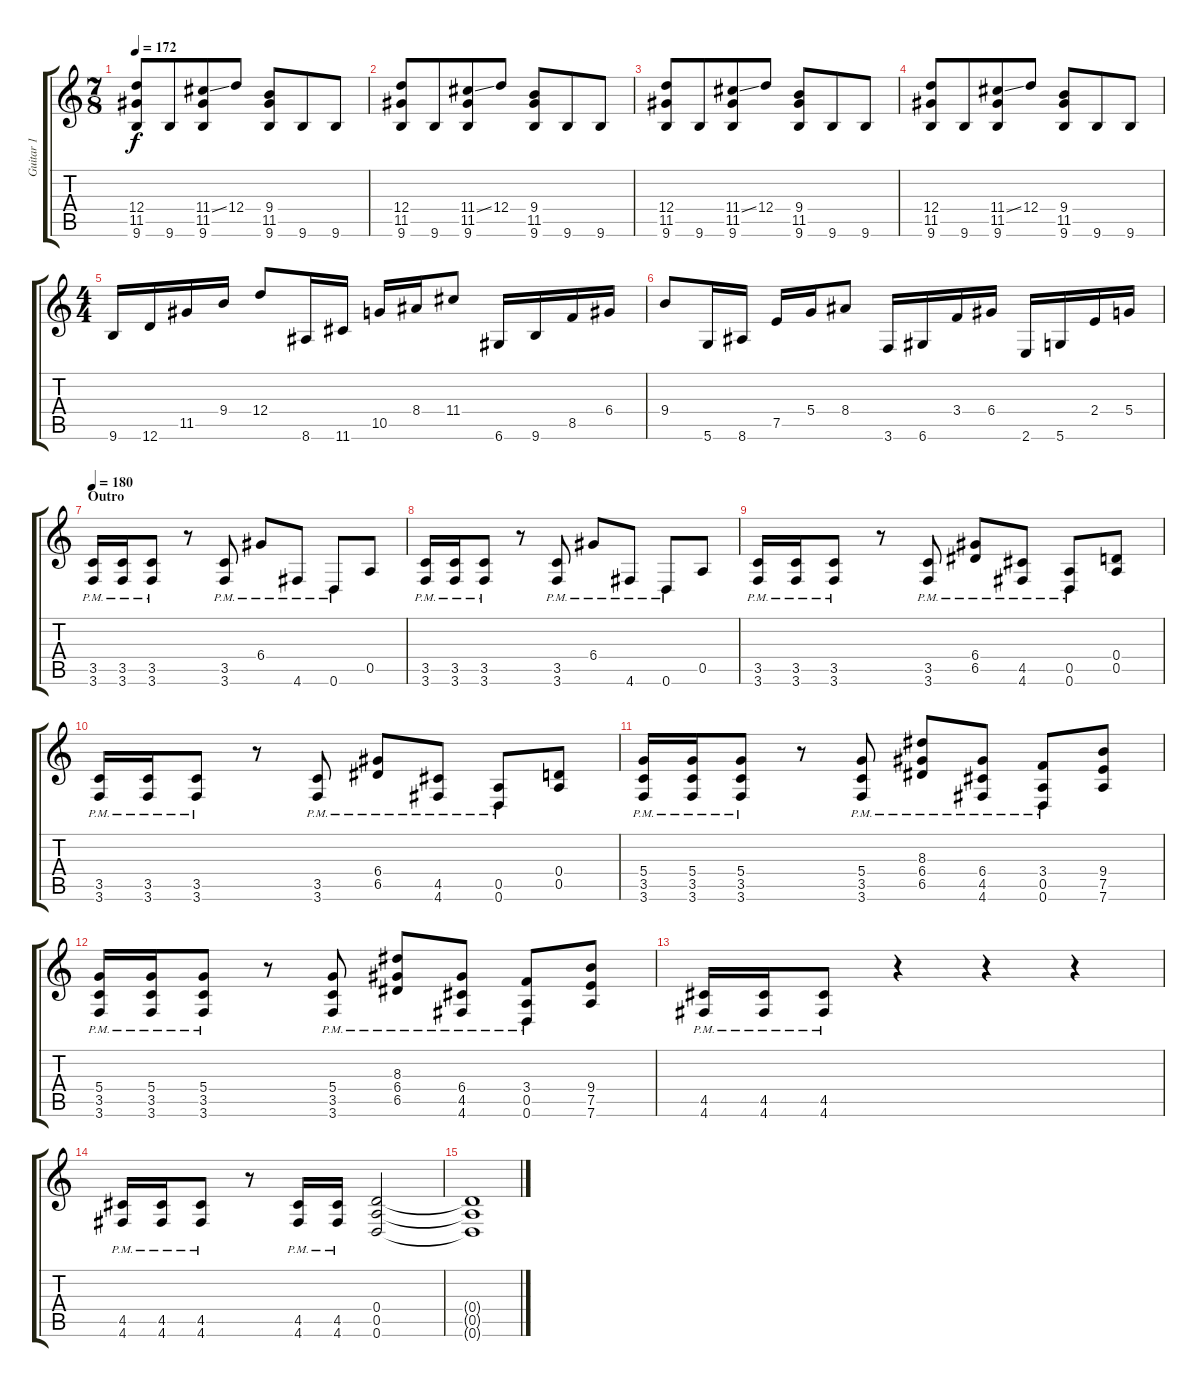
\track ("Guitar 1" "Guitar 1") {instrument electricguitarjazz}
\staff {score tabs}
\tuning (E4 B3 G3 D3 A2 D2) {hide}
\ts (7 8)
\tempo 172
\clef g2
\ks c
(12.4 11.5 9.6).8{dy f} 9.6.8 (11.4{ss} 11.5 9.6).8 12.4.8 (9.4 11.5 9.6).8 9.6.8 9.6.8 |
(12.4 11.5 9.6).8 9.6.8 (11.4{ss} 11.5 9.6).8 12.4.8 (9.4 11.5 9.6).8 9.6.8 9.6.8 |
(12.4 11.5 9.6).8 9.6.8 (11.4{ss} 11.5 9.6).8 12.4.8 (9.4 11.5 9.6).8 9.6.8 9.6.8 |
(12.4 11.5 9.6).8 9.6.8 (11.4{ss} 11.5 9.6).8 12.4.8 (9.4 11.5 9.6).8 9.6.8 9.6.8 |
\ts (4 4)
9.6.16 12.6.16 11.5.16 9.4.16 12.4.8 8.6.16 11.6.16 10.5.16 8.4.16 11.4.8 6.6.16 9.6.16 8.5.16 6.4.16 |
9.4.8 5.6.16 8.6.16 7.5.16 5.4.16 8.4.8 3.6.16 6.6.16 3.4.16 6.4.16 2.6.16 5.6.16 2.4.16 5.4.16 |
\section ("" "Outro")
\tempo 180
(3.5{pm} 3.6{pm}).16 (3.5{pm} 3.6{pm}).16 (3.5{pm} 3.6{pm}).8 r.8 (3.5{pm} 3.6{pm}).8 6.4{pm}.8 4.6{pm}.8 0.6{pm}.8 0.5.8 |
(3.5{pm} 3.6{pm}).16 (3.5{pm} 3.6{pm}).16 (3.5{pm} 3.6{pm}).8 r.8 (3.5{pm} 3.6{pm}).8 6.4{pm}.8 4.6{pm}.8 0.6{pm}.8 0.5.8 |
(3.5{pm} 3.6{pm}).16 (3.5{pm} 3.6{pm}).16 (3.5{pm} 3.6{pm}).8 r.8 (3.5{pm} 3.6{pm}).8 (6.4{pm} 6.5{pm}).8 (4.5{pm} 4.6{pm}).8 (0.5{pm} 0.6{pm}).8 (0.4 0.5).8 |
(3.5{pm} 3.6{pm}).16 (3.5{pm} 3.6{pm}).16 (3.5{pm} 3.6{pm}).8 r.8 (3.5{pm} 3.6{pm}).8 (6.4{pm} 6.5{pm}).8 (4.5{pm} 4.6{pm}).8 (0.5{pm} 0.6{pm}).8 (0.4 0.5).8 |
(5.4{pm} 3.5{pm} 3.6{pm}).16 (5.4{pm} 3.5{pm} 3.6{pm}).16 (5.4{pm} 3.5{pm} 3.6{pm}).8 r.8 (5.4{pm} 3.5{pm} 3.6{pm}).8 (8.3{pm} 6.4{pm} 6.5{pm}).8 (6.4{pm} 4.5{pm} 4.6{pm}).8 (3.4{pm} 0.5{pm} 0.6{pm}).8 (9.4 7.5 7.6).8 |
(5.4{pm} 3.5{pm} 3.6{pm}).16 (5.4{pm} 3.5{pm} 3.6{pm}).16 (5.4{pm} 3.5{pm} 3.6{pm}).8 r.8 (5.4{pm} 3.5{pm} 3.6{pm}).8 (8.3{pm} 6.4{pm} 6.5{pm}).8 (6.4{pm} 4.5{pm} 4.6{pm}).8 (3.4{pm} 0.5{pm} 0.6{pm}).8 (9.4 7.5 7.6).8 |
(4.5{pm} 4.6{pm}).16 (4.5{pm} 4.6{pm}).16 (4.5{pm} 4.6{pm}).8 r.4 r.4 r.4 |
(4.5{pm} 4.6{pm}).16 (4.5{pm} 4.6{pm}).16 (4.5{pm} 4.6{pm}).8 r.8 (4.5{pm} 4.6{pm}).16 (4.5{pm} 4.6{pm}).16 (0.4 0.5 0.6).2 |
(0.4{t} 0.5{t} 0.6{t}).1
